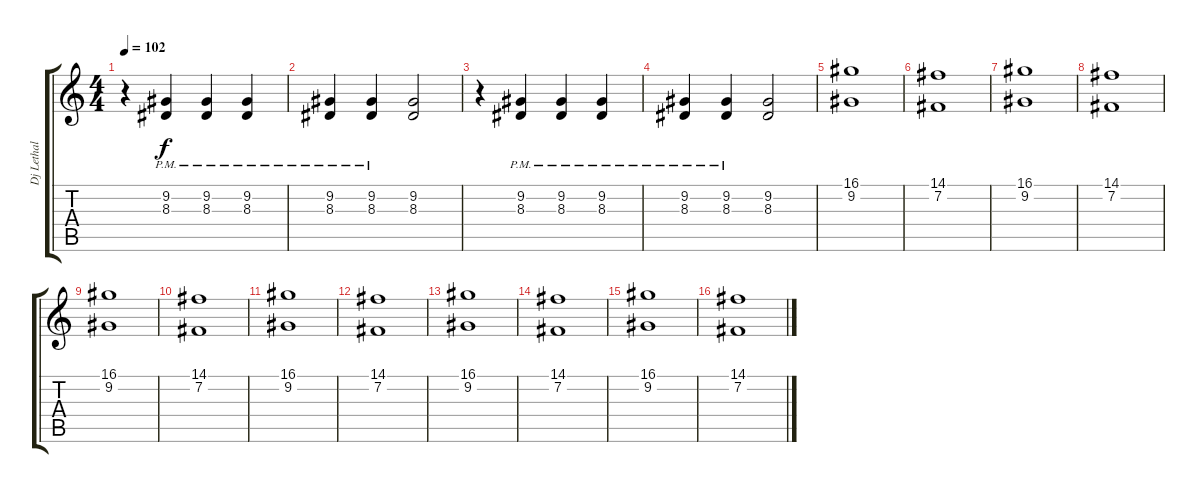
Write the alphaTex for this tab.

\track ("Dj Lethal (Samples)" "Dj Lethal ") {instrument stringensemble1}
\staff {score tabs}
\tuning (E4 B3 G3 D3 A2 E2) {hide}
\ts (4 4)
\tempo 102
\clef g2
\ks c
r.4{dy f} (9.2{pm} 8.3{pm}).4 (9.2{pm} 8.3{pm}).4 (9.2{pm} 8.3{pm}).4 |
(9.2{pm} 8.3{pm}).4 (9.2{pm} 8.3{pm}).4 (9.2 8.3).2 |
r.4 (9.2{pm} 8.3{pm}).4 (9.2{pm} 8.3{pm}).4 (9.2{pm} 8.3{pm}).4 |
(9.2{pm} 8.3{pm}).4 (9.2{pm} 8.3{pm}).4 (9.2 8.3).2 |
(16.1 9.2).1{volume 9} |
(14.1 7.2).1 |
(16.1 9.2).1 |
(14.1 7.2).1 |
(16.1 9.2).1 |
(14.1 7.2).1 |
(16.1 9.2).1 |
(14.1 7.2).1 |
(16.1 9.2).1{volume 9} |
(14.1 7.2).1 |
(16.1 9.2).1 |
(14.1 7.2).1
